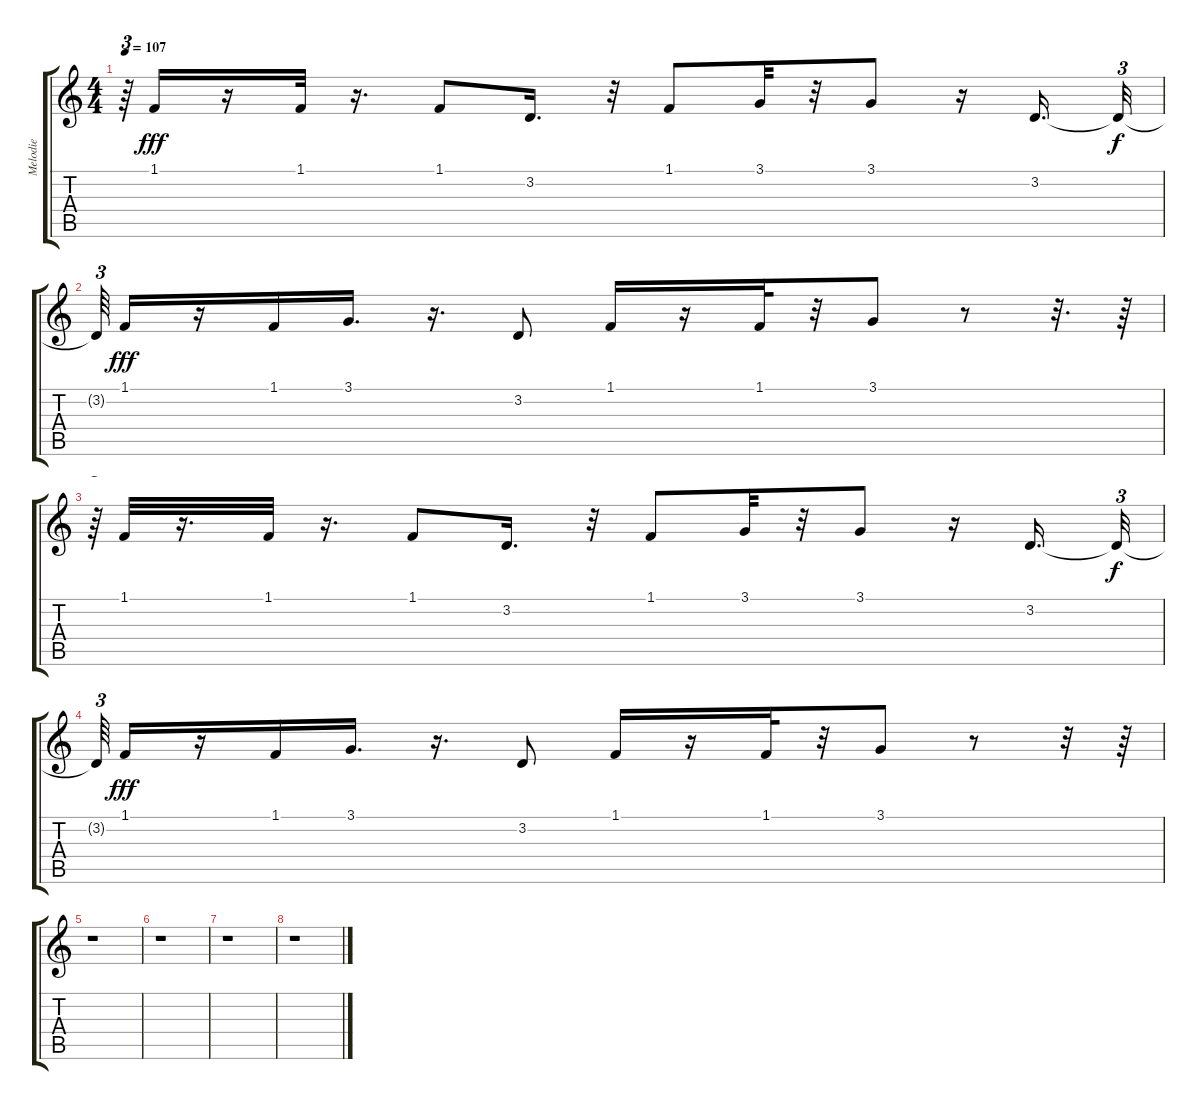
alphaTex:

\track ("Melodie" "Melodie") {instrument flute}
\staff {score tabs}
\tuning (E4 B3 G3 D3 A2 E2) {hide}
\ts (4 4)
\tempo 107
\clef g2
\ks c
r.64{tu (3 2) dy fff} 1.1.16 r.16 1.1.32 r.16{d} 1.1.8 3.2.16{d} r.32 1.1.8 3.1.32 r.32 3.1.8 r.16 3.2.16{d} 3.2{t}.32{tu (3 2) dy f} |
3.2{t}.64{tu (3 2)} 1.1.16{dy fff} r.16 1.1.16 3.1.16{d} r.16{d} 3.2.8 1.1.16 r.16 1.1.32 r.32 3.1.8 r.8 r.32{d} r.64 |
r.64{tu (3 2)} 1.1.32 r.16{d} 1.1.32 r.16{d} 1.1.8 3.2.16{d} r.32 1.1.8 3.1.32 r.32 3.1.8 r.16 3.2.16{d} 3.2{t}.32{tu (3 2) dy f} |
3.2{t}.64{tu (3 2)} 1.1.16{dy fff} r.16 1.1.16 3.1.16{d} r.16{d} 3.2.8 1.1.16 r.16 1.1.32 r.32 3.1.8 r.8 r.32 r.64 |
r.1 |
r.1 |
r.1 |
r.1
